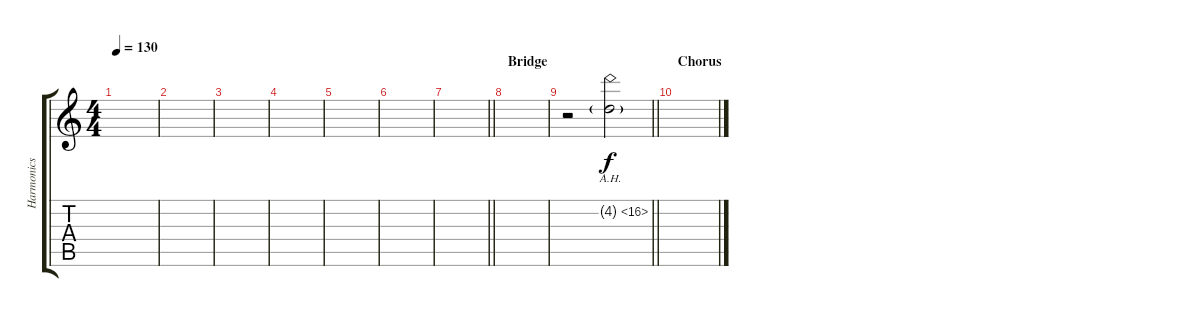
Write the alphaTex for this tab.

\track ("Harmonics" "Harmonics") {instrument overdrivenguitar}
\staff {score tabs}
\tuning (Eb4 Bb3 Gb3 Db3 Ab2 Db2) {hide}
\ts (4 4)
\tempo 130
\clef g2
\ks c
|
|
|
|
|
|
\barLineRight lightlight
|
\section ("" "Bridge")
|
\barLineRight lightlight
r.2{volume 0} 4.2{ah 12 g}.2{volume 16} |
\section ("" "Chorus")
